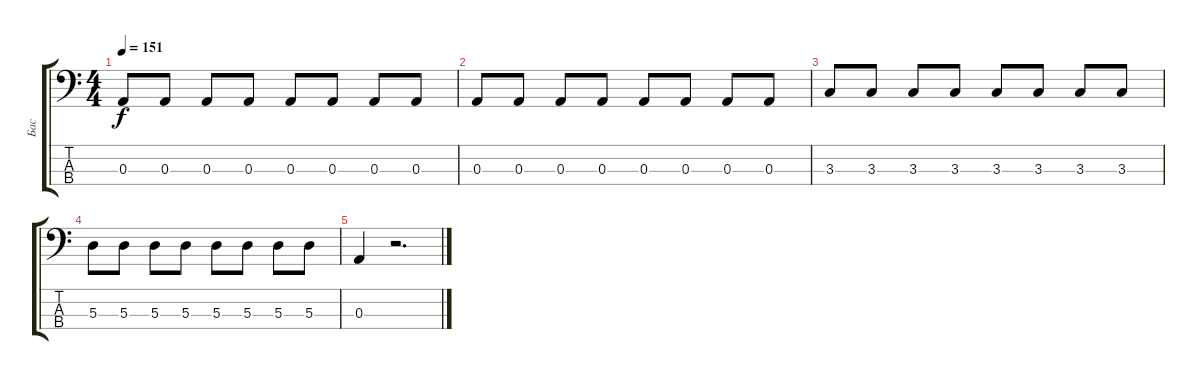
\track ("Бас" "Бас") {instrument electricbassfinger}
\staff {score tabs}
\tuning (G2 D2 A1 E1) {hide}
\ts (4 4)
\tempo 151
\clef f4
\ks c
0.3.8{dy f} 0.3.8 0.3.8 0.3.8 0.3.8 0.3.8 0.3.8 0.3.8 |
0.3.8 0.3.8 0.3.8 0.3.8 0.3.8 0.3.8 0.3.8 0.3.8 |
3.3.8 3.3.8 3.3.8 3.3.8 3.3.8 3.3.8 3.3.8 3.3.8 |
5.3.8 5.3.8 5.3.8 5.3.8 5.3.8 5.3.8 5.3.8 5.3.8 |
0.3.4 r.2{d}
